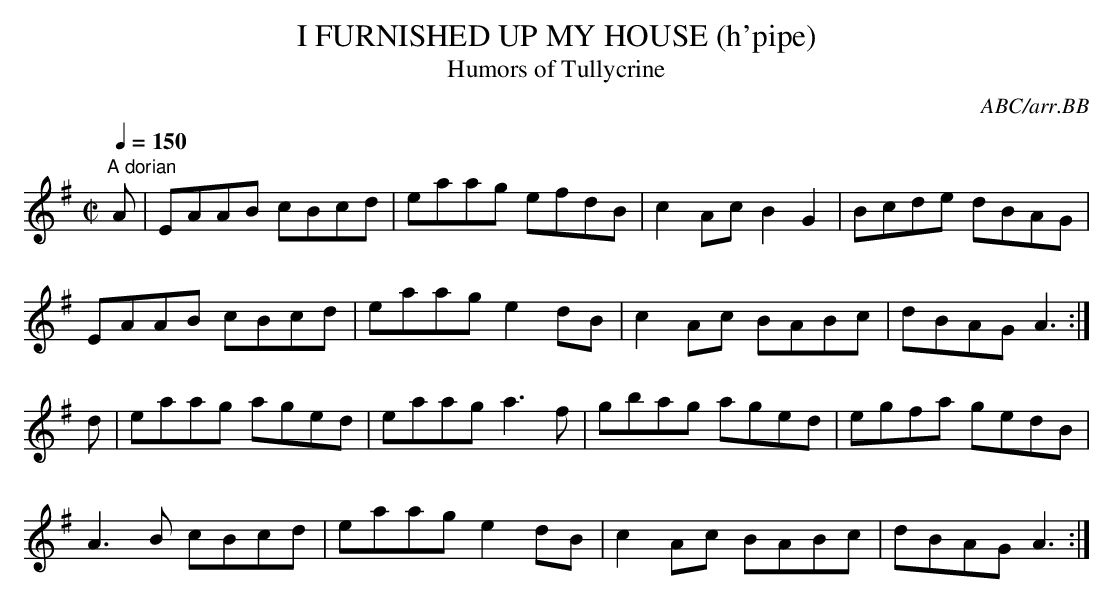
X:1
T:I FURNISHED UP MY HOUSE (h'pipe)
T:Humors of Tullycrine
C:ABC/arr.BB
Q:1/4=150
L:1/8
M:C|
K:G
"A dorian"
A|EAAB cBcd|eaag efdB|c2Ac B2 G2|Bcde dBAG|
EAAB cBcd|eaag e2 dB|c2Ac BABc|dBAG A3:|
d|eaag aged|eaag a3f|gbag aged|egfa gedB|
A3B cBcd|eaag e2dB|c2Ac BABc|dBAG A3:|
